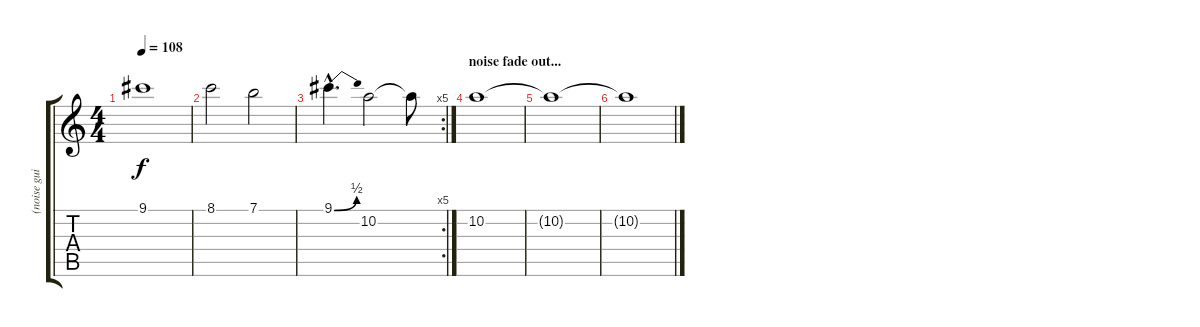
\track ("(noise guitar 2)" "(noise gui") {instrument distortionguitar}
\staff {score tabs}
\tuning (E4 B3 G3 D3 A2 E2) {hide}
\ts (4 4)
\tempo 108
\clef g2
\ks c
9.1.1{dy f} |
8.1.2 7.1.2 |
\rc 5
9.1{be (bend 0 0 60 2) hac}.4{d} 10.2.2 10.2{t}.8 |
\section ("" "noise fade out...")
10.2.1 |
10.2{t}.1 |
10.2{t}.1
